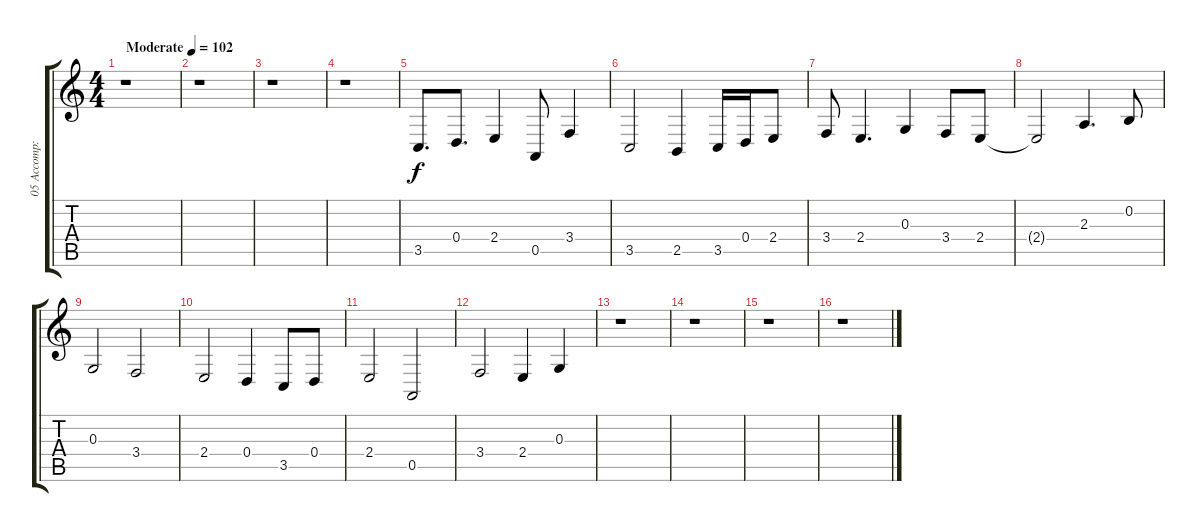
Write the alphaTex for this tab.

\track ("05 Accomp:Brass" "05 Accomp:") {instrument frenchhorn}
\staff {score tabs}
\tuning (E4 B3 G3 D3 A2 E2) {hide}
\ts (4 4)
\tempo (102 "Moderate")
\clef g2
\ks c
r.1{dy f instrument frenchhorn} |
r.1 |
r.1 |
r.1 |
3.5.8{d} 0.4.8{d} 2.4.4 0.5.8 3.4.4 |
3.5.2 2.5.4 3.5.16 0.4.16 2.4.8 |
3.4.8 2.4.4{d} 0.3.4 3.4.8 2.4.8 |
2.4{t}.2 2.3.4{d} 0.2.8 |
0.3.2 3.4.2 |
2.4.2 0.4.4 3.5.8 0.4.8 |
2.4.2 0.5.2 |
3.4.2 2.4.4 0.3.4 |
r.1 |
r.1 |
r.1 |
r.1
